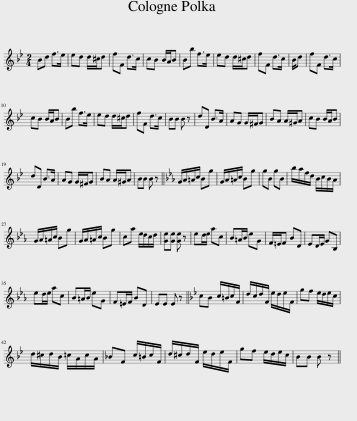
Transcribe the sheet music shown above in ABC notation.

X:1
L:1/8
M:2/4
I:linebreak $
K:Bb
V:1 treble
V:1
 Bd f>e | ed d/^c/d | fF d>c | cB B/A/B | Bb f>e | %5
 ed d/^c/d | fF d>c | B/d | fF d>c |$ cB B/A/B | %10
 Bb f>e | ed d/^c/d | fF d>c | BB B z | dD B>A | %15
 AG G/^F/G | BA A/^G/A | cB B/A/B |$ dD B>A | AG G/^F/G | %20
 BA A/^G/A | BB B z ||[K:Eb] G/A/=A/c/ Bg | G/A/=A/c/ Bg | gB gB | %25
 b/a/f/d/ B/c/B/A/ |$ G/A/=A/c/ Bg | G/A/=A/c/ Bg | ca e/d/c/d/ | [Ge][Ge] [Ge] z | %30
 ed/e/ ac | B=A/B/ eG | F/=E/F BD | ED/E/ GB, |$ ed/e/ ac | %35
 B=A/B/ eG | F=E/F/ BD | EE E z ||[K:Bb] cB c/=B/c/F/ | d/c/d/F/ e/d/e/F/ | %40
 gf e/d/e/c/ |$ d/^c/d/B/ =c/A/c/A/ | _BF c/=B/c/F/ | d/^c/d/F/ e/d/e/F/ | gf e/d/e/c/ | %45
 BB B z || %46
